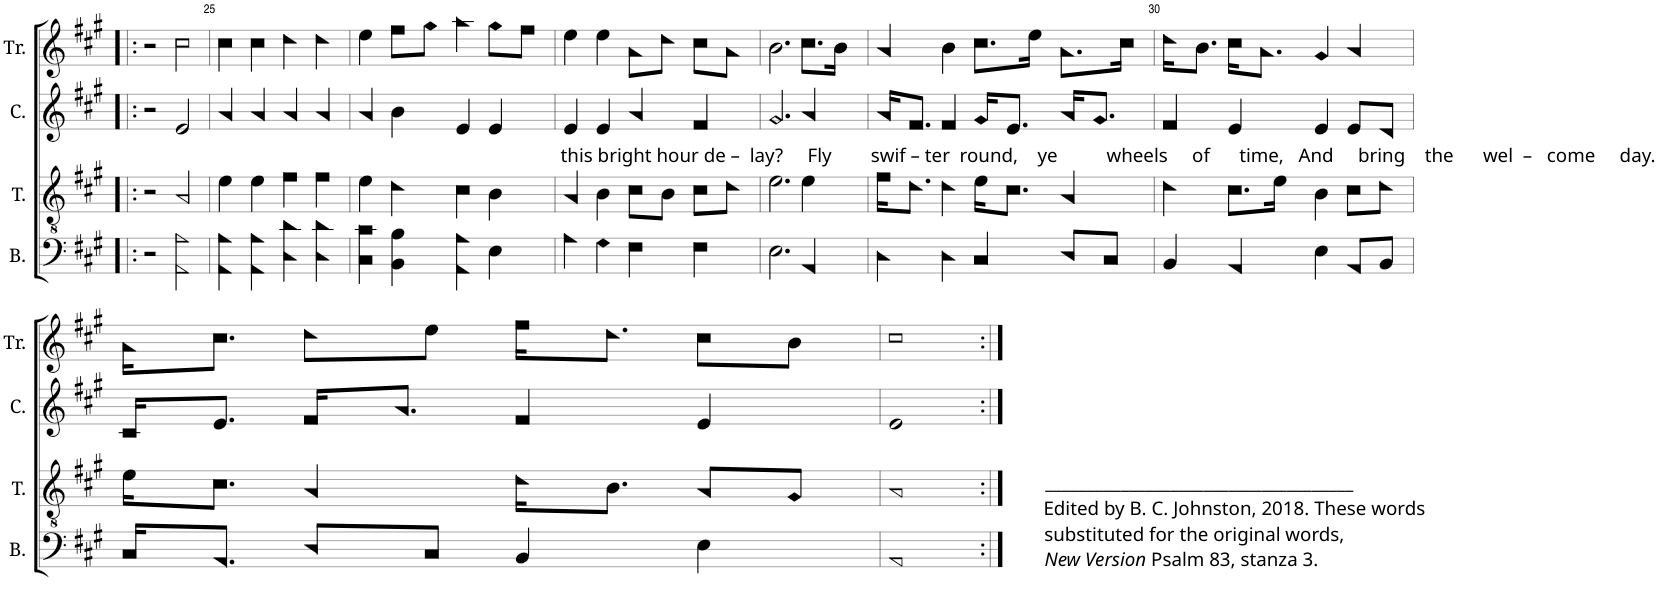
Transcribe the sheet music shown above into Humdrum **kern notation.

**kern	**kern	**kern	**kern
*part4	*part3	*part2	*part1
*staff4	*staff3	*staff2	*staff1
*I"B.	*I"T.	*I"C.	*I"Tr.
*I'B.	*I'T.	*I'C.	*I'Tr.
!!LO:PB:g=z
*clefF4	*clefGv2	*clefG2	*clefG2
*k[f#c#g#]	*k[f#c#g#]	*k[f#c#g#]	*k[f#c#g#]
*M2/2	*M2/2	*M2/2	*M2/2
*met(c|)	*met(c|)	*met(c|)	*met(c|)
=24!|:	=24!|:	=24!|:	=24!|:
2r	2r	2r	2r
2AA!\ 2A!\	2A!/	2e!/	2cc#!\
=25	=25	=25	=25
4AA!\ 4A!\	4e!\	4a!/	4cc#!\
4AA!\ 4A!\	4e!\	4a!/	4cc#!\
4D!\ 4d!\	4f#!\	4a!/	4dd!\
4D!\ 4d!\	4f#!\	4a!/	4dd!\
=26	=26	=26	=26
4C#!\ 4c#!\	4e!\	4a!/	4ee!\
4BB!\ 4B!\	4d!\	4b!\	8ff#!\L
.	.	.	8gg#!\J
4AA!\ 4A!\	4c#!\	4e!/	4aa!\
4E!\	4B!\	4e!/	8gg#!\L
.	.	.	8ff#!\J
=27	=27	=27	=27
!	!	!LO:TX:b:t=this bright hour de –  lay?     Fly        swif – ter  round,    ye          wheels     of      time,   And     bring    the      wel  –   come     day.	!
4A!\	4A!/	4e!/	4ee!\
4G#!\	4B!\	4e!/	4ee!\
4F#!\	8c#!\L	4a!/	8a!\L
.	8B!\J	.	8dd!\J
4F#!\	8c#!\L	4f#!/	8cc#!\L
.	8d!\J	.	8a!\J
=28	=28	=28	=28
2.E!\	2.e!\	2.g#!/	2.b!\
4AA!/	4e!\	4a!/	8.cc#!\L
.	.	.	16b!\Jk
=29	=29	=29	=29
4D!\	16f#!\KL	16a!/KL	4a!/
.	8.d!\J	8.f#!/J	.
4D!\	4d!\	4f#!/	4b!\
4C#!/	16e!\KL	16g#!/KL	8.cc#!\L
.	8.c#!\J	8.e!/J	.
.	.	.	16ee!\Jk
8D!/L	4A!/	16a!/KL	8.a!\L
.	.	8.g#!/J	.
8C#!/J	.	.	.
.	.	.	16cc#!\Jk
=30	=30	=30	=30
4BB!/	4d!\	4f#!/	16dd!\KL
.	.	.	8.b!\J
4AA!/	8.c#!\L	4e!/	16cc#!\KL
.	.	.	8.a!\J
.	16e!\Jk	.	.
4E!\	4B!\	4e!/	4g#!/
8AA!/L	8c#!\L	8e!/L	4a!/
8BB!/J	8d!\J	8d!/J	.
!!LO:LB:g=z
=31	=31	=31	=31
16C#!/KL	16e!\KL	16c#!/KL	16a!\KL
8.AA!/J	8.c#!\J	8.e!/J	8.cc#!\J
8D!/L	4A!/	16f#!/KL	8dd!\L
.	.	8.a!/J	.
8C#!/J	.	.	8ee!\J
4BB!/	16d!\KL	4f#!/	16ff#!\KL
.	8.B!\J	.	8.dd!\J
4E!\	8A!/L	4e!/	8cc#!\L
.	8G#!/J	.	8b!\J
=32	=32	=32	=32
!LO:TX:a:t=_____________________________________	!	!	!
!LO:TX:a:t=Edited by B. C. Johnston, 2018. These words	!	!	!
!LO:TX:a:t=substituted for the original words,	!	!	!
!LO:TX:a:i:t=New Version	!	!	!
!LO:TX:a:t=Psalm 83, stanza 3.	!	!	!
1AA!	1A!	1e!	1cc#!
=:|!	=:|!	=:|!	=:|!
*-	*-	*-	*-
